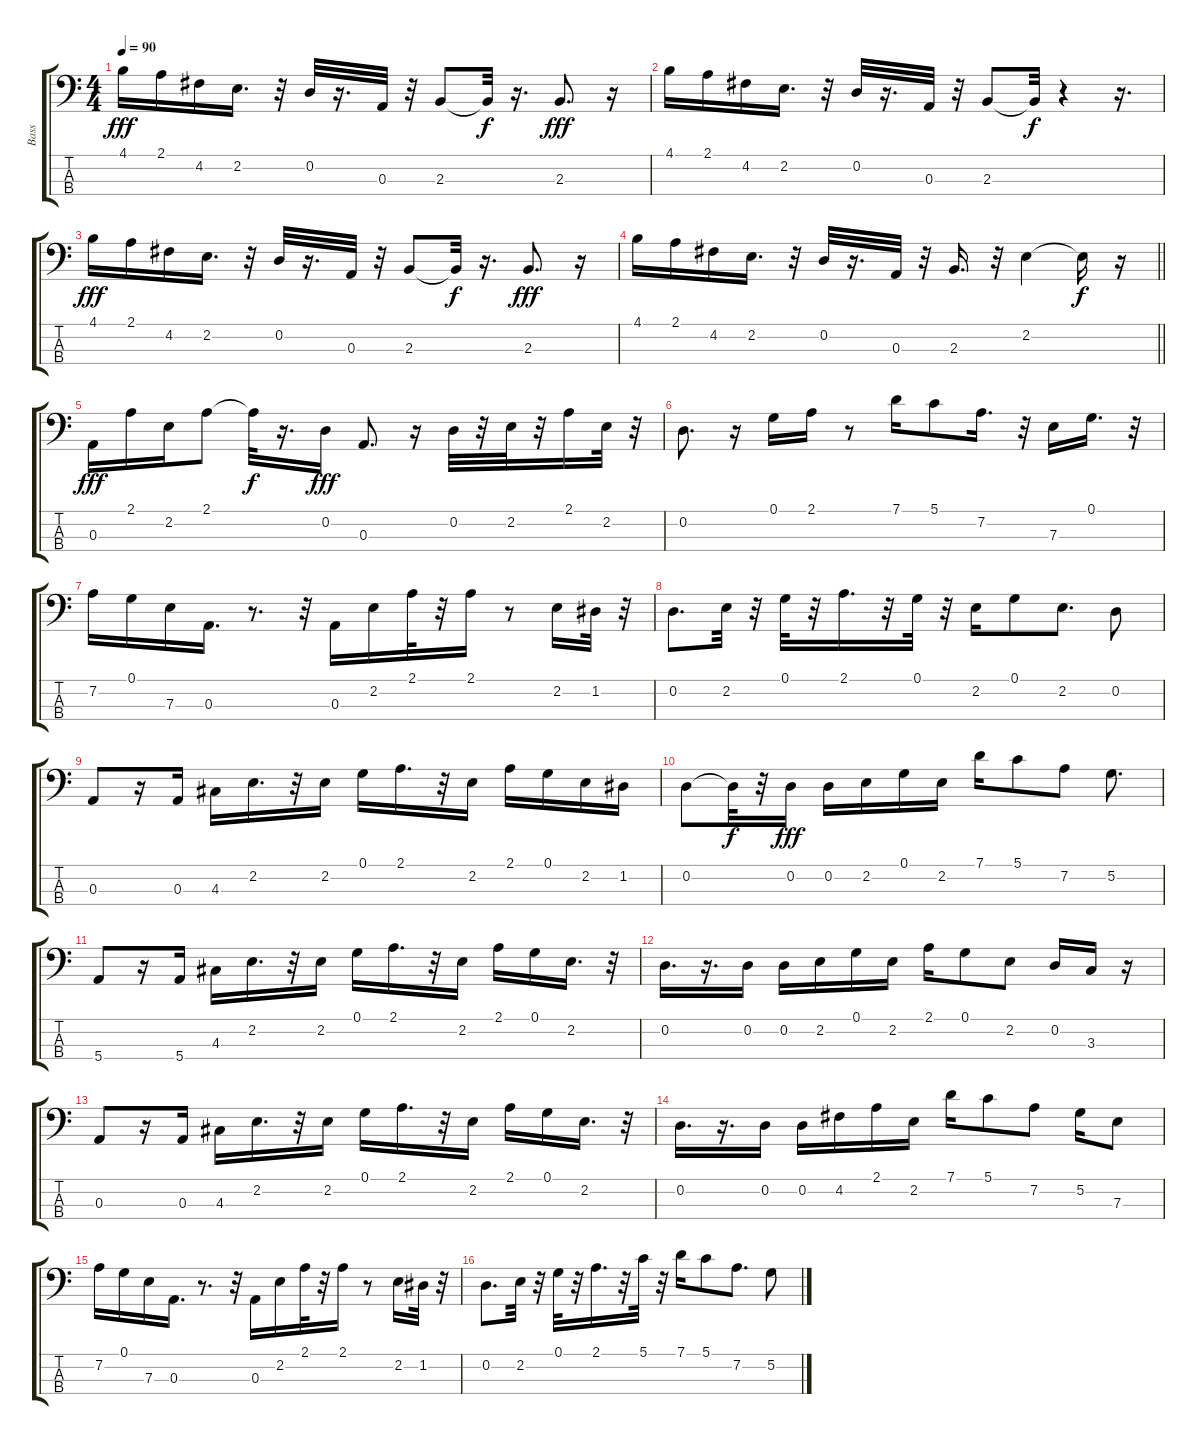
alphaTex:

\track ("Bass" "Bass") {instrument electricbasspick}
\staff {score tabs}
\tuning (G2 D2 A1 E1) {hide}
\ts (4 4)
\tempo 90
\clef f4
\ks c
4.1.16{dy fff} 2.1.16 4.2.16 2.2.16{d} r.32 0.2.32 r.16{d} 0.3.32 r.32 2.3.8 2.3{t}.32{dy f} r.16{d} 2.3.8{d dy fff} r.16 |
4.1.16 2.1.16 4.2.16 2.2.16{d} r.32 0.2.32 r.16{d} 0.3.32 r.32 2.3.8 2.3{t}.32{dy f} r.4 r.16{d} |
4.1.16{dy fff} 2.1.16 4.2.16 2.2.16{d} r.32 0.2.32 r.16{d} 0.3.32 r.32 2.3.8 2.3{t}.32{dy f} r.16{d} 2.3.8{d dy fff} r.16 |
\barLineRight lightlight
4.1.16 2.1.16 4.2.16 2.2.16{d} r.32 0.2.32 r.16{d} 0.3.32 r.32 2.3.16{d} r.32 2.2.4 2.2{t}.16{dy f} r.16 |
0.3.16{dy fff} 2.1.16 2.2.16 2.1.8 2.1{t}.32{dy f} r.16{d} 0.2.16{dy fff} 0.3.8{d} r.16 0.2.32 r.32 2.2.32 r.32 2.1.16 2.2.32 r.32 |
0.2.8{d} r.16 0.1.16 2.1.16 r.8 7.1.16 5.1.8 7.2.16{d} r.32 7.3.16 0.1.16{d} r.32 |
7.2.16 0.1.16 7.3.16 0.3.16{d} r.8{d} r.32 0.3.16 2.2.16 2.1.32 r.32 2.1.16 r.8 2.2.16 1.2.32 r.32 |
0.2.8{d} 2.2.32 r.32 0.1.32 r.32 2.1.16{d} r.32 0.1.32 r.32 2.2.16 0.1.8 2.2.8{d} 0.2.8 |
0.3.8 r.16 0.3.16 4.3.16 2.2.16{d} r.32 2.2.16 0.1.16 2.1.16{d} r.32 2.2.16 2.1.16 0.1.16 2.2.16 1.2.16 |
0.2.8 0.2{t}.32{dy f} r.32 0.2.16{dy fff} 0.2.16 2.2.16 0.1.16 2.2.16 7.1.16 5.1.8 7.2.8 5.2.8{d} |
5.4.8 r.16 5.4.16 4.3.16 2.2.16{d} r.32 2.2.16 0.1.16 2.1.16{d} r.32 2.2.16 2.1.16 0.1.16 2.2.16{d} r.32 |
0.2.16{d} r.16{d} 0.2.16 0.2.16 2.2.16 0.1.16 2.2.16 2.1.16 0.1.8 2.2.8 0.2.16 3.3.16 r.16 |
0.3.8 r.16 0.3.16 4.3.16 2.2.16{d} r.32 2.2.16 0.1.16 2.1.16{d} r.32 2.2.16 2.1.16 0.1.16 2.2.16{d} r.32 |
0.2.16{d} r.16{d} 0.2.16 0.2.16 4.2.16 2.1.16 2.2.16 7.1.16 5.1.8 7.2.8 5.2.16 7.3.8 |
7.2.16 0.1.16 7.3.16 0.3.16{d} r.8{d} r.32 0.3.16 2.2.16 2.1.32 r.32 2.1.16 r.8 2.2.16 1.2.32 r.32 |
0.2.8{d} 2.2.32 r.32 0.1.32 r.32 2.1.16{d} r.32 5.1.32 r.32 7.1.16 5.1.8 7.2.8{d} 5.2.8
